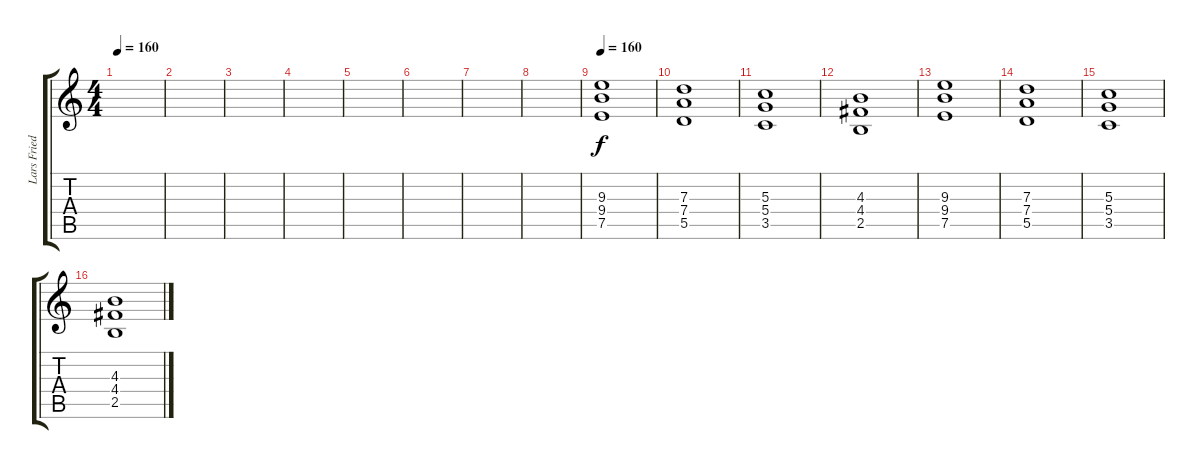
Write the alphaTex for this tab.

\track ("Lars Friedriksen" "Lars Fried") {instrument distortionguitar}
\staff {score tabs}
\tuning (E4 B3 G3 D3 A2 E2) {hide}
\ts (4 4)
\tempo 160
\tempo 140
\tempo 160
\clef g2
\ks c
|
|
|
|
|
|
|
|
\tempo 160
(9.3 9.4 7.5).1 |
(7.3 7.4 5.5).1 |
(5.3 5.4 3.5).1 |
(4.3 4.4 2.5).1 |
(9.3 9.4 7.5).1 |
(7.3 7.4 5.5).1 |
(5.3 5.4 3.5).1 |
(4.3 4.4 2.5).1
